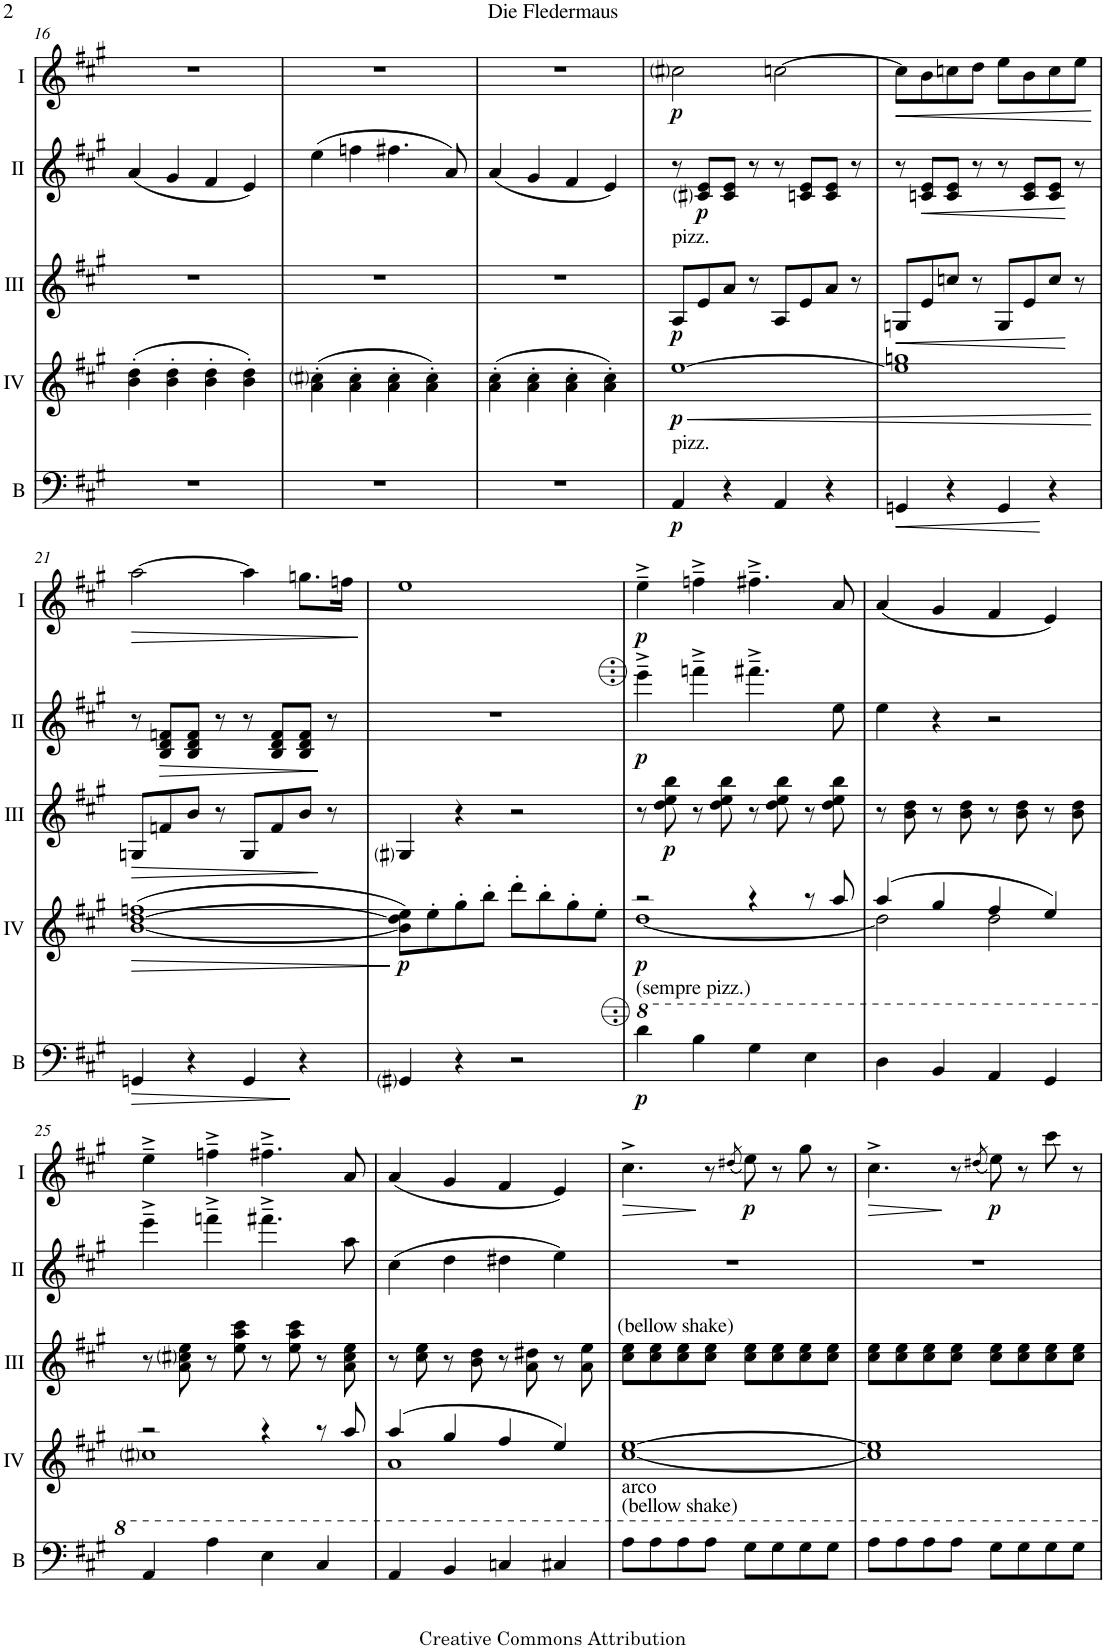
**kern	**dynam	**kern	**dynam	**kern	**dynam	**kern	**dynam	**kern	**dynam
*part5	*part5	*part4	*part4	*part3	*part3	*part2	*part2	*part1	*part1
*staff5	*staff5	*staff4	*staff4	*staff3	*staff3	*staff2	*staff2	*staff1	*staff1
*I"Bass	*	*I"Acc. 4	*	*I"Acc. 3	*	*I"Acc. 2	*	*I"Acc. 1	*
*I'B	*	*	*	*	*	*	*	*	*
!!LO:PB:g=z
*clefF4	*	*clefG2	*	*clefG2	*	*clefG2	*	*clefG2	*
*Trd7c12	*	*Trd7c12	*	*Trd7c12	*	*	*	*	*
*k[f#c#g#]	*	*k[f#c#g#]	*	*k[f#c#g#]	*	*k[f#c#g#]	*	*k[f#c#g#]	*
*M4/4	*	*M4/4	*	*M4/4	*	*M4/4	*	*M4/4	*
*met(c)	*	*met(c)	*	*met(c)	*	*met(c)	*	*met(c)	*
=16	=16	=16	=16	=16	=16	=16	=16	=16	=16
1r	.	(4b\' 4dd\'	.	1r	.	(4a/	.	1r	.
.	.	4b\' 4dd\'	.	.	.	4g#/	.	.	.
.	.	4b\' 4dd\'	.	.	.	4f#/	.	.	.
.	.	4b\' 4dd\')	.	.	.	4e/)	.	.	.
=17	=17	=17	=17	=17	=17	=17	=17	=17	=17
1r	.	(4a\' 4cc#i\'	.	1r	.	(4ee\	.	1r	.
.	.	4a\' 4cc#\'	.	.	.	4ffn\	.	.	.
.	.	4a\' 4cc#\'	.	.	.	4.ff#X\	.	.	.
.	.	4a\' 4cc#\')	.	.	.	.	.	.	.
.	.	.	.	.	.	8a/)	.	.	.
=18	=18	=18	=18	=18	=18	=18	=18	=18	=18
1r	.	(4a\' 4cc#\'	.	1r	.	(4a/	.	1r	.
.	.	4a\' 4cc#\'	.	.	.	4g#/	.	.	.
.	.	4a\' 4cc#\'	.	.	.	4f#/	.	.	.
.	.	4a\' 4cc#\')	.	.	.	4e/)	.	.	.
=19	=19	=19	=19	=19	=19	=19	=19	=19	=19
!	!	!	!	!LO:TX:a:t=pizz.	!	!	!	!	!
!LO:TX:a:t=pizz.	!	!	!	!	!	!	!	!	!
!	!LO:DY:b	!	!LO:HP:b	!	!	!	!	!	!
!	!	!	!LO:DY:n=1:b	!	!LO:DY:b	!	!	!	!LO:DY:b
4AA/	p	[1ee	< p	8A/L	p	8r	.	2cc#i\	p
!	!	!	!	!	!	!	!LO:DY:b	!	!
.	.	.	.	8e/	.	8c#i/ 8e/L	p	.	.
4r	.	.	.	8a/J	.	8c#/ 8e/J	.	.	.
.	.	.	.	8r	.	8r	.	.	.
4AA/	.	.	.	8A/L	.	8r	.	[2ccn\	.
.	.	.	.	8e/	.	8cn/ 8e/L	.	.	.
4r	.	.	.	8a/J	.	8c/ 8e/J	.	.	.
.	.	.	.	8r	.	8r	.	.	.
=20	=20	=20	=20	=20	=20	=20	=20	=20	=20
!	!LO:HP:b	!	!	!	!LO:HP:b	!	!	!	!LO:HP:b
4GGn/	<	1ee] 1ggn	.	8Gn/L	<	8r	.	8cc\L]	<
!	!	!	!	!	!	!	!LO:HP:b	!	!
.	.	.	.	8e/	.	8cn/ 8e/L	<	8b\	.
4r	.	.	.	8ccn/J	.	8c/ 8e/J	.	8ccn\	.
.	.	.	.	8r	.	8r	.	8dd\J	.
4GG/	.	.	.	8G/L	.	8r	.	8ee\L	.
.	.	.	.	8e/	.	8c/ 8e/L	.	8b\	.
4r	[	.	.	8cc/J	.	8c/ 8e/J	.	8cc\	.
.	.	.	.	8r	[	8r	[	8ee\J	.
.	.	.	[	.	.	.	.	.	[
!!LO:LB:g=z
=21	=21	=21	=21	=21	=21	=21	=21	=21	=21
!	!LO:HP:b	!	!LO:HP:b	!	!LO:HP:b	!	!	!	!LO:HP:b
4GGn/	>	(>[1b [1dd 1ffn	>	8Gn/L	>	8r	.	[2aa\	>
!	!	!	!	!	!	!	!LO:HP:b	!	!
.	.	.	.	8fn/	.	8B/ 8d/ 8fn/L	>	.	.
4r	.	.	.	8b/J	.	8B/ 8d/ 8f/J	.	.	.
.	.	.	.	8r	.	8r	.	.	.
4GG/	.	.	.	8G/L	.	8r	.	4aa\]	.
.	.	.	.	8f/	.	8B/ 8d/ 8f/L	.	.	.
4r	]	.	.	8b/J	.	8B/ 8d/ 8f/J	.	8.ggn\L	.
.	.	.	.	8r	]	8r	]	.	.
.	.	.	.	.	.	.	.	16ffn\Jk	.
.	.	.	]	.	.	.	.	.	]
=22	=22	=22	=22	=22	=22	=22	=22	=22	=22
!	!	!	!LO:DY:b	!	!	!	!	!	!
4GG#i/	.	8b\] 8dd\] 8ee\L)	p	4G#i/	.	1r	.	1ee	.
.	.	8ee'\	.	.	.	.	.	.	.
4r	.	8gg#'\	.	4r	.	.	.	.	.
.	.	8bb'\J	.	.	.	.	.	.	.
2r	.	8ddd'\L	.	2r	.	.	.	.	.
.	.	8bb'\	.	.	.	.	.	.	.
.	.	8gg#'\	.	.	.	.	.	.	.
.	.	8ee'\J	.	.	.	.	.	.	.
=23	=23	=23	=23	=23	=23	=23	=23	=23	=23
*	*	*^	*	*	*	*	*	*	*
!LO:TX:a:t=(sempre pizz.)	!	!	!	!	!	!	!	!	!	!
!	!LO:DY:b	!	!	!LO:DY:b	!	!	!	!LO:DY:b	!	!LO:DY:b
4dd\	p	2r	[1dd	p	8r	.	4ee~^\	p	4ee~^\	p
!	!	!	!	!	!	!LO:DY:b	!	!	!	!
.	.	.	.	.	8dd\ 8ee\ 8bb\	p	.	.	.	.
4b\	.	.	.	.	8r	.	4ffn~^\	.	4ffn~^\	.
.	.	.	.	.	8dd\ 8ee\ 8bb\	.	.	.	.	.
4g#\	.	4r	.	.	8r	.	4.ff#X~^\	.	4.ff#X~^\	.
.	.	.	.	.	8dd\ 8ee\ 8bb\	.	.	.	.	.
4e\	.	8r	.	.	8r	.	.	.	.	.
.	.	8aa/	.	.	8dd\ 8ee\ 8bb\	.	8e\	.	8a/	.
=24	=24	=24	=24	=24	=24	=24	=24	=24	=24	=24
4d\	.	(4aa/	2dd\]	.	8r	.	4e\	.	(4a/	.
.	.	.	.	.	8b\ 8dd\	.	.	.	.	.
4B/	.	4gg#/	.	.	8r	.	4r	.	4g#/	.
.	.	.	.	.	8b\ 8dd\	.	.	.	.	.
4A/	.	4ff#/	2dd\	.	8r	.	2r	.	4f#/	.
.	.	.	.	.	8b\ 8dd\	.	.	.	.	.
4G#/	.	4ee/)	.	.	8r	.	.	.	4e/)	.
.	.	.	.	.	8b\ 8dd\	.	.	.	.	.
!!LO:LB:g=z
=25	=25	=25	=25	=25	=25	=25	=25	=25	=25	=25
4A/	.	2r	1cc#i	.	8r	.	4ee~^\	.	4ee~^\	.
.	.	.	.	.	8a\ 8cc#i\ 8ee\	.	.	.	.	.
4a\	.	.	.	.	8r	.	4ffn~^\	.	4ffn~^\	.
.	.	.	.	.	8ee\ 8aa\ 8ccc#\	.	.	.	.	.
4e\	.	4r	.	.	8r	.	4.ff#X~^\	.	4.ff#X~^\	.
.	.	.	.	.	8ee\ 8aa\ 8ccc#\	.	.	.	.	.
4c#/	.	8r	.	.	8r	.	.	.	.	.
.	.	8aa/	.	.	8a\ 8cc#\ 8ee\	.	8a\	.	8a/	.
=26	=26	=26	=26	=26	=26	=26	=26	=26	=26	=26
4A/	.	(4aa/	1a	.	8r	.	(4c#\	.	(4a/	.
.	.	.	.	.	8cc#\ 8ee\	.	.	.	.	.
4B/	.	4gg#/	.	.	8r	.	4d\	.	4g#/	.
.	.	.	.	.	8b\ 8dd\	.	.	.	.	.
4cn/	.	4ff#/	.	.	8r	.	4d#X\	.	4f#/	.
.	.	.	.	.	8a\ 8dd#X\	.	.	.	.	.
4c#X/	.	4ee/)	.	.	8r	.	4e\)	.	4e/)	.
.	.	.	.	.	8a\ 8ee\	.	.	.	.	.
*	*	*v	*v	*	*	*	*	*	*	*
=27	=27	=27	=27	=27	=27	=27	=27	=27	=27
!	!	!	!	!LO:TX:a:t=(bellow shake)	!	!	!	!	!
!LO:TX:a:t=(bellow shake)	!	!	!	!	!	!	!	!	!
!LO:TX:a:t=arco	!	!	!	!	!	!	!	!	!
!	!	!	!	!	!	!	!	!	!LO:HP:b
8a\L	.	[1cc# [1ee	.	8cc#\ 8ee\L	.	1r	.	4.cc#^\	>
8a\	.	.	.	8cc#\ 8ee\	.	.	.	.	.
8a\	.	.	.	8cc#\ 8ee\	.	.	.	.	.
8a\J	.	.	.	8cc#\ 8ee\J	.	.	.	8r	]
.	.	.	.	.	.	.	.	(8qdd#X/	.
!	!	!	!	!	!	!	!	!	!LO:DY:b
8g#\L	.	.	.	8cc#\ 8ee\L	.	.	.	8ee\)	p
8g#\	.	.	.	8cc#\ 8ee\	.	.	.	8r	.
8g#\	.	.	.	8cc#\ 8ee\	.	.	.	8gg#\	.
8g#\J	.	.	.	8cc#\ 8ee\J	.	.	.	8r	.
=28	=28	=28	=28	=28	=28	=28	=28	=28	=28
!	!	!	!	!	!	!	!	!	!LO:HP:b
8a\L	.	1cc#] 1ee]	.	8cc#\ 8ee\L	.	1r	.	4.cc#^\	>
8a\	.	.	.	8cc#\ 8ee\	.	.	.	.	.
8a\	.	.	.	8cc#\ 8ee\	.	.	.	.	.
8a\J	.	.	.	8cc#\ 8ee\J	.	.	.	8r	]
.	.	.	.	.	.	.	.	(8qdd#X/	.
!	!	!	!	!	!	!	!	!	!LO:DY:b
8g#\L	.	.	.	8cc#\ 8ee\L	.	.	.	8ee\)	p
8g#\	.	.	.	8cc#\ 8ee\	.	.	.	8r	.
8g#\	.	.	.	8cc#\ 8ee\	.	.	.	8ccc#\	.
8g#\J	.	.	.	8cc#\ 8ee\J	.	.	.	8r	.
=	=	=	=	=	=	=	=	=	=
*-	*-	*-	*-	*-	*-	*-	*-	*-	*-
